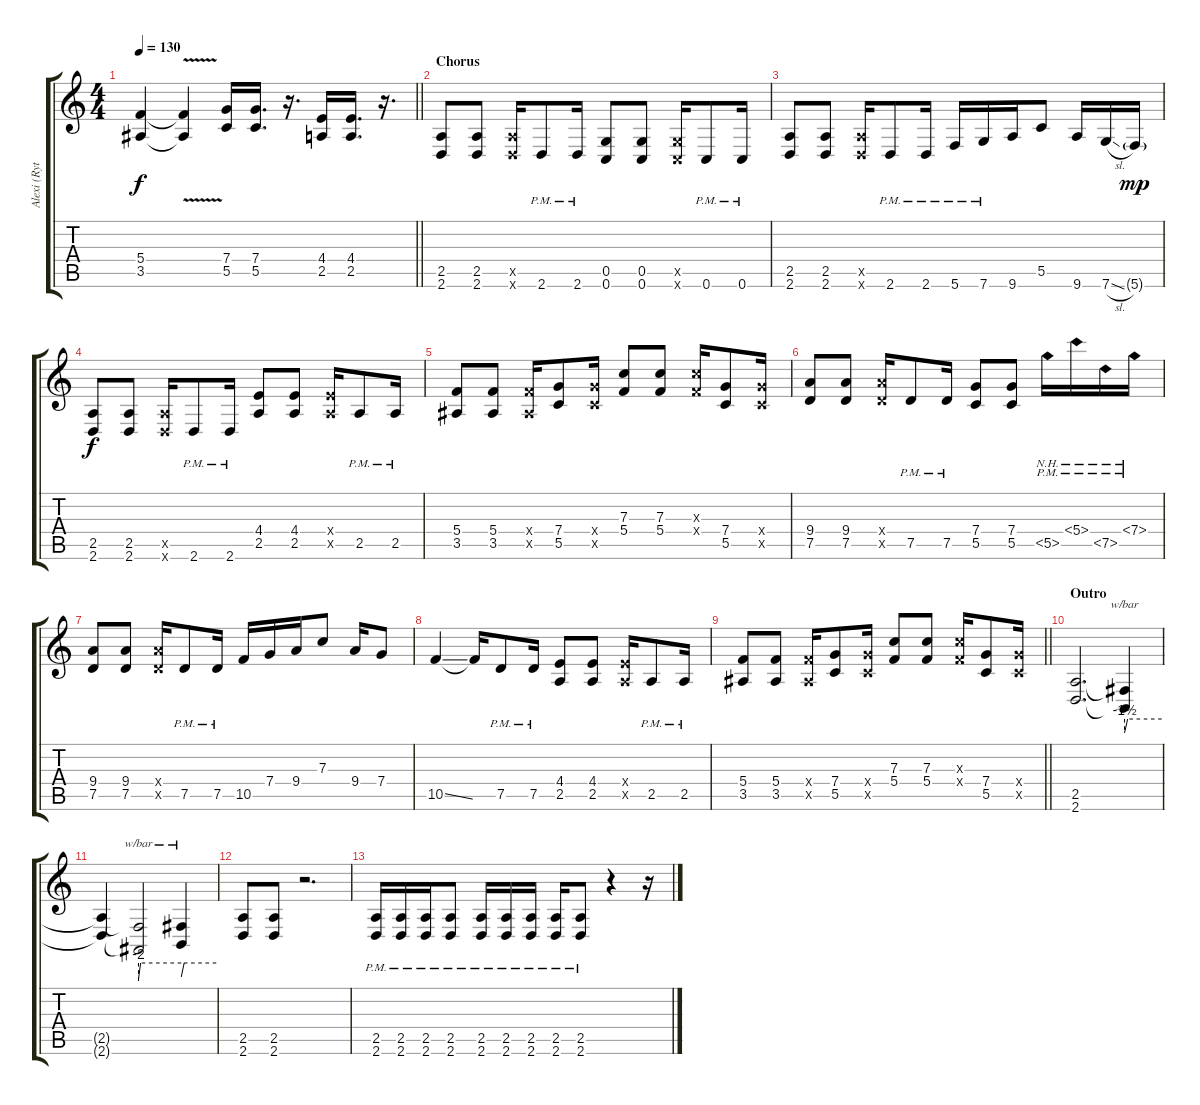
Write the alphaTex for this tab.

\track ("Alexi (Rythm Guitar)" "Alexi (Ryt") {instrument distortionguitar}
\staff {score tabs}
\tuning (D4 A3 F3 C3 G2 C2) {hide}
\ts (4 4)
\tempo 130
\clef g2
\barLineRight lightlight
\ks c
(5.4 3.5).4{dy f} (5.4{v t} 3.5{v t}).4 (7.4 5.5).16 (7.4 5.5).16{d} r.16{d} (4.4 2.5).16 (4.4 2.5).16{d} r.16{d} |
\section ("" "Chorus")
(2.5 2.6).8{volume 13 balance 2 instrument distortionguitar} (2.5 2.6).8 (2.5{x} 2.6{x}).16 2.6{pm}.8 2.6{pm}.16 (0.5 0.6).8 (0.5 0.6).8 (0.5{x} 0.6{x}).16 0.6{pm}.8 0.6{pm}.16 |
(2.5 2.6).8 (2.5 2.6).8 (2.5{x} 2.6{x}).16 2.6{pm}.8 2.6{pm}.16 5.6{pm}.16{volume 14} 7.6{pm}.16 9.6.16 5.5.8 9.6.16 7.6{sl}.16 5.6{g}.16{dy mp} |
(2.5 2.6).8{dy f volume 13} (2.5 2.6).8 (2.5{x} 2.6{x}).16 2.6{pm}.8 2.6{pm}.16 (4.4 2.5).8 (4.4 2.5).8 (4.4{x} 2.5{x}).16 2.5{pm}.8 2.5{pm}.16 |
(5.4 3.5).8 (5.4 3.5).8 (5.4{x} 3.5{x}).16 (7.4 5.5).8 (7.4{x} 5.5{x}).16 (7.3 5.4).8 (7.3 5.4).8 (7.3{x} 5.4{x}).16 (7.4 5.5).8 (7.4{x} 5.5{x}).16 |
(9.4 7.5).8 (9.4 7.5).8 (9.4{x} 7.5{x}).16 7.5{pm}.8 7.5{pm}.16 (7.4 5.5).8 (7.4 5.5).8 5.5{nh pm}.16{volume 15} 5.4{nh pm}.16 7.5{nh pm}.16 7.4{nh pm}.16 |
(9.4 7.5).8{volume 13} (9.4 7.5).8 (9.4{x} 7.5{x}).16 7.5{pm}.8 7.5{pm}.16 10.5.16{volume 14} 7.4.16 9.4.16 7.3.8 9.4.16 7.4.8 |
10.5{ss}.4{volume 11} 10.5{t}.16 7.5{pm}.8{volume 13} 7.5{pm}.16 (4.4 2.5).8 (4.4 2.5).8 (4.4{x} 2.5{x}).16 2.5{pm}.8 2.5{pm}.16 |
\barLineRight lightlight
(5.4 3.5).8 (5.4 3.5).8 (5.4{x} 3.5{x}).16 (7.4 5.5).8 (7.4{x} 5.5{x}).16 (7.3 5.4).8 (7.3 5.4).8 (7.3{x} 5.4{x}).16 (7.4 5.5).8 (7.4{x} 5.5{x}).16 |
\section ("" "Outro")
(2.5 2.6).2{d} (2.5{t} 2.6{t}).4{tbe (custom default 0 -6 5 0 60 0)} |
(2.5{t} 2.6{t}).4 (2.5{t} 2.6{t}).2{tbe (custom default 0 -8 3 0 60 0)} (2.5{t} 2.6{t}).4{tbe (custom default 0 -6 5 0 60 0)} |
(2.5 2.6).8 (2.5 2.6).8 r.2{d} |
(2.5{pm} 2.6{pm}).16 (2.5{pm} 2.6{pm}).16 (2.5{pm} 2.6{pm}).16 (2.5{pm} 2.6{pm}).8 (2.5{pm} 2.6{pm}).16 (2.5{pm} 2.6{pm}).16 (2.5{pm} 2.6{pm}).16 (2.5{pm} 2.6{pm}).16 (2.5{pm} 2.6{pm}).8 r.4 r.16
